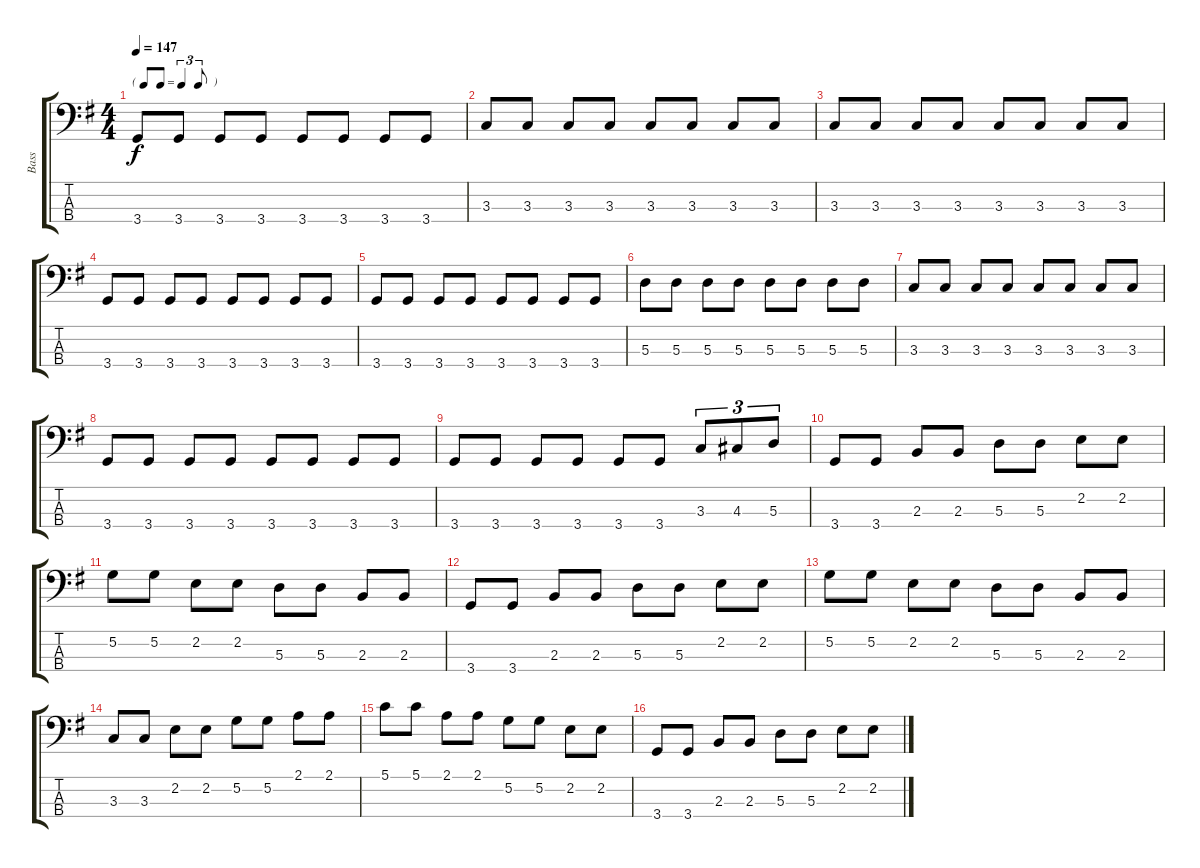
\track ("Bass" "Bass") {instrument electricbassfinger}
\staff {score tabs}
\tuning (G2 D2 A1 E1) {hide}
\ts (4 4)
\tf triplet8th
\tempo 147
\clef f4
\ks g
3.4.8{dy f} 3.4.8 3.4.8 3.4.8 3.4.8 3.4.8 3.4.8 3.4.8 |
3.3.8 3.3.8 3.3.8 3.3.8 3.3.8 3.3.8 3.3.8 3.3.8 |
3.3.8 3.3.8 3.3.8 3.3.8 3.3.8 3.3.8 3.3.8 3.3.8 |
3.4.8 3.4.8 3.4.8 3.4.8 3.4.8 3.4.8 3.4.8 3.4.8 |
3.4.8 3.4.8 3.4.8 3.4.8 3.4.8 3.4.8 3.4.8 3.4.8 |
5.3.8 5.3.8 5.3.8 5.3.8 5.3.8 5.3.8 5.3.8 5.3.8 |
3.3.8 3.3.8 3.3.8 3.3.8 3.3.8 3.3.8 3.3.8 3.3.8 |
3.4.8 3.4.8 3.4.8 3.4.8 3.4.8 3.4.8 3.4.8 3.4.8 |
3.4.8 3.4.8 3.4.8 3.4.8 3.4.8 3.4.8 3.3.8{tu (3 2)} 4.3.8{tu (3 2)} 5.3.8{tu (3 2)} |
3.4.8 3.4.8 2.3.8 2.3.8 5.3.8 5.3.8 2.2.8 2.2.8 |
5.2.8 5.2.8 2.2.8 2.2.8 5.3.8 5.3.8 2.3.8 2.3.8 |
3.4.8 3.4.8 2.3.8 2.3.8 5.3.8 5.3.8 2.2.8 2.2.8 |
5.2.8 5.2.8 2.2.8 2.2.8 5.3.8 5.3.8 2.3.8 2.3.8 |
3.3.8 3.3.8 2.2.8 2.2.8 5.2.8 5.2.8 2.1.8 2.1.8 |
5.1.8 5.1.8 2.1.8 2.1.8 5.2.8 5.2.8 2.2.8 2.2.8 |
3.4.8 3.4.8 2.3.8 2.3.8 5.3.8 5.3.8 2.2.8 2.2.8
